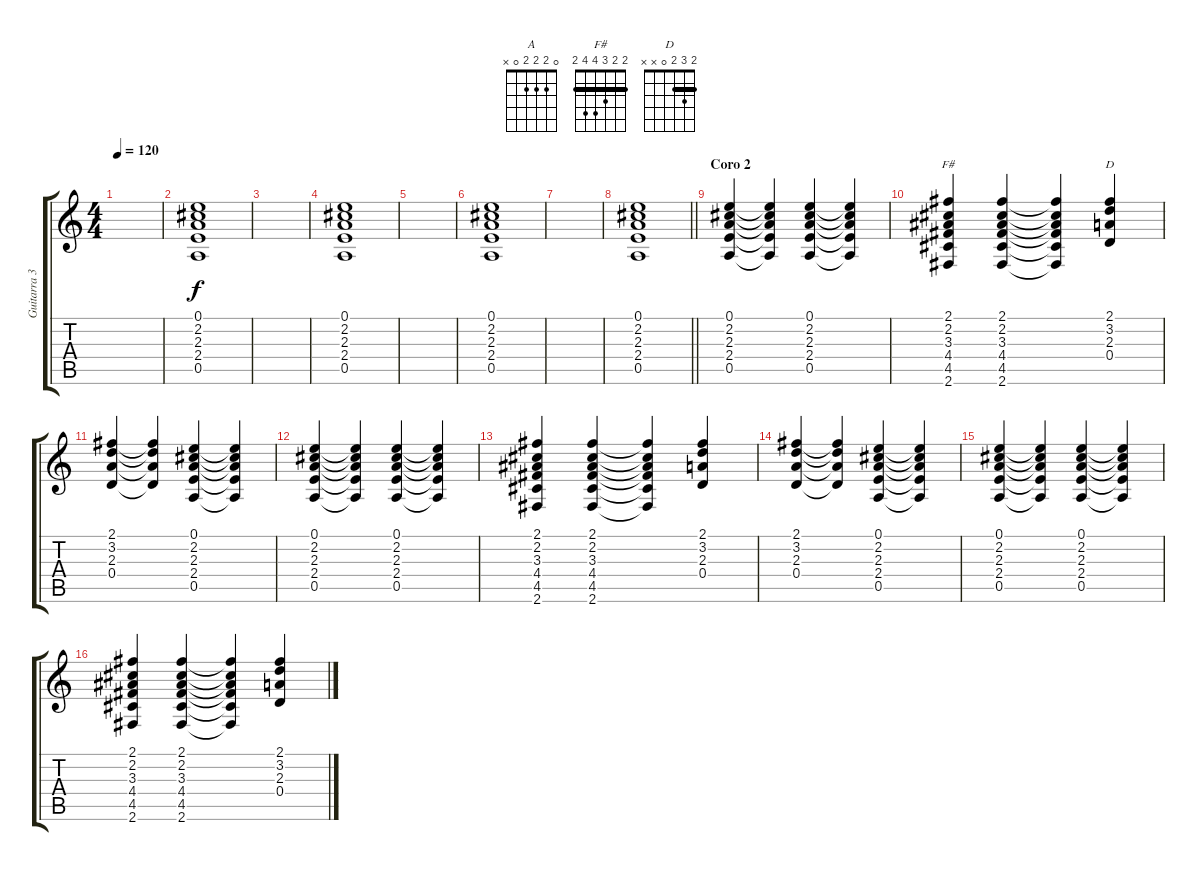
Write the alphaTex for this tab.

\track ("Guitarra 3" "Guitarra 3") {instrument distortionguitar}
\staff {score tabs}
\tuning (E4 B3 G3 D3 A2 E2) {hide}
\chord ("A" 0 2 2 2 0 x)
\chord ("F#" 2 2 3 4 4 2) {barre 2}
\chord ("D" 2 3 2 0 x x) {barre 2}
\ts (4 4)
\tempo 120
\clef g2
\ks c
|
(0.1 2.2 2.3 2.4 0.5).1 |
|
(0.1 2.2 2.3 2.4 0.5).1 |
|
(0.1 2.2 2.3 2.4 0.5).1 |
|
\barLineRight lightlight
(0.1 2.2 2.3 2.4 0.5).1 |
\section ("" "Coro 2")
(0.1 2.2 2.3 2.4 0.5).4 (0.1{t} 2.2{t} 2.3{t} 2.4{t} 0.5{t}).4 (0.1 2.2 2.3 2.4 0.5).4 (0.1{t} 2.2{t} 2.3{t} 2.4{t} 0.5{t}).4 |
(2.1 2.2 3.3 4.4 4.5 2.6).4{ch "F#"} (2.1 2.2 3.3 4.4 4.5 2.6).4 (2.1{t} 2.2{t} 3.3{t} 4.4{t} 4.5{t} 2.6{t}).4 (2.1 3.2 2.3 0.4).4{ch "D"} |
(2.1 3.2 2.3 0.4).4 (2.1{t} 3.2{t} 2.3{t} 0.4{t}).4 (0.1 2.2 2.3 2.4 0.5).4 (0.1{t} 2.2{t} 2.3{t} 2.4{t} 0.5{t}).4 |
(0.1 2.2 2.3 2.4 0.5).4 (0.1{t} 2.2{t} 2.3{t} 2.4{t} 0.5{t}).4 (0.1 2.2 2.3 2.4 0.5).4 (0.1{t} 2.2{t} 2.3{t} 2.4{t} 0.5{t}).4 |
(2.1 2.2 3.3 4.4 4.5 2.6).4 (2.1 2.2 3.3 4.4 4.5 2.6).4 (2.1{t} 2.2{t} 3.3{t} 4.4{t} 4.5{t} 2.6{t}).4 (2.1 3.2 2.3 0.4).4 |
(2.1 3.2 2.3 0.4).4 (2.1{t} 3.2{t} 2.3{t} 0.4{t}).4 (0.1 2.2 2.3 2.4 0.5).4 (0.1{t} 2.2{t} 2.3{t} 2.4{t} 0.5{t}).4 |
(0.1 2.2 2.3 2.4 0.5).4 (0.1{t} 2.2{t} 2.3{t} 2.4{t} 0.5{t}).4 (0.1 2.2 2.3 2.4 0.5).4 (0.1{t} 2.2{t} 2.3{t} 2.4{t} 0.5{t}).4 |
(2.1 2.2 3.3 4.4 4.5 2.6).4 (2.1 2.2 3.3 4.4 4.5 2.6).4 (2.1{t} 2.2{t} 3.3{t} 4.4{t} 4.5{t} 2.6{t}).4 (2.1 3.2 2.3 0.4).4
